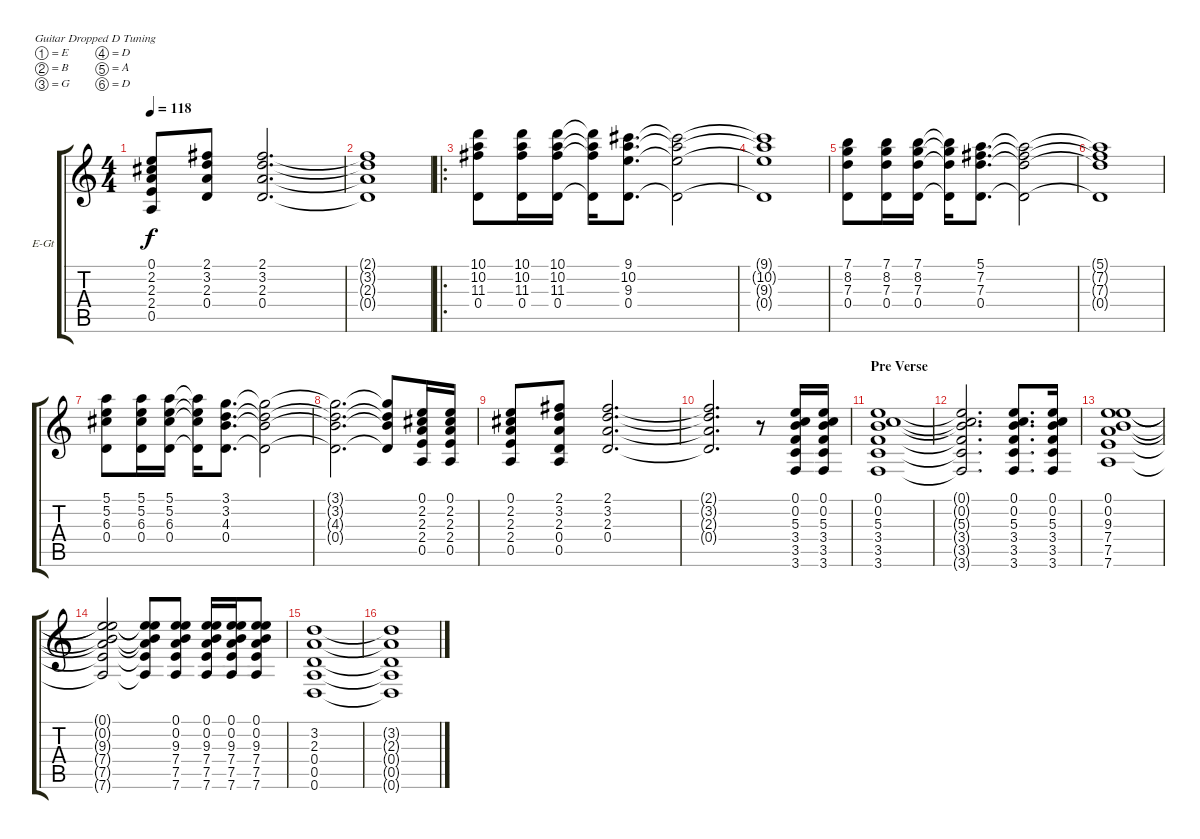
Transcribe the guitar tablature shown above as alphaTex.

\bracketExtendMode groupsimilarinstruments
\firstSystemTrackNameOrientation horizontal
\otherSystemsTrackNameOrientation horizontal
\track ("Guitar 2" "E-Gt") {instrument overdrivenguitar}
\staff {score tabs}
\tuning (E4 B3 G3 D3 A2 D2)
\ts (4 4)
\tempo 118
\clef g2
\ks c
(0.1 2.2 2.3 2.4 0.5).8{dy f} (2.1 3.2 2.3 0.4).8 (2.1 3.2 2.3 0.4).2{d} |
(2.1{t} 3.2{t} 2.3{t} 0.4{t}).1 |
\ro
(10.1 10.2 11.3 0.4).8 (10.1 10.2 11.3 0.4).16 (10.1 10.2 11.3 0.4).16 (10.1{t} 10.2{t} 11.3{t} 0.4{t}).16 (9.1 10.2 9.3 0.4).8{d} (9.1{t} 10.2{t} 9.3{t} 0.4{t}).2 |
(9.1{t} 10.2{t} 9.3{t} 0.4{t}).1 |
(7.1 8.2 7.3 0.4).8 (7.1 8.2 7.3 0.4).16 (7.1 8.2 7.3 0.4).16 (7.1{t} 8.2{t} 7.3{t} 0.4{t}).16 (5.1 7.2 7.3 0.4).8{d} (5.1{t} 7.2{t} 7.3{t} 0.4{t}).2 |
(5.1{t} 7.2{t} 7.3{t} 0.4{t}).1 |
(5.1 5.2 6.3 0.4).8 (5.1 5.2 6.3 0.4).16 (5.1 5.2 6.3 0.4).16 (5.1{t} 5.2{t} 6.3{t} 0.4{t}).16 (3.1 3.2 4.3 0.4).8{d} (3.1{t} 3.2{t} 4.3{t} 0.4{t}).2 |
(3.1{t} 3.2{t} 4.3{t} 0.4{t}).2{d} (3.1{t} 3.2{t} 4.3{t} 0.4{t}).8 (0.1 2.2 2.3 2.4 0.5).16 (0.1 2.2 2.3 2.4 0.5).16 |
(0.1 2.2 2.3 2.4 0.5).8 (2.1 3.2 2.3 0.4 0.5).8 (2.1 3.2 2.3 0.4).2{d} |
(2.1{t} 3.2{t} 2.3{t} 0.4{t}).2{d} r.8 (0.1 0.2 5.3 3.4 3.5 3.6).16 (0.1 0.2 5.3 3.4 3.5 3.6).16 |
\section ("" "Pre Verse")
(0.1 0.2 5.3 3.4 3.5 3.6).1 |
(0.1{t} 0.2{t} 5.3{t} 3.4{t} 3.5{t} 3.6{t}).2{d} (0.1 0.2 5.3 3.4 3.5 3.6).8{d} (0.1 0.2 5.3 3.4 3.5 3.6).16 |
(0.1 0.2 9.3 7.4 7.5 7.6).1 |
(0.1{t} 0.2{t} 9.3{t} 7.4{t} 7.5{t} 7.6{t}).2 (0.1{t} 0.2{t} 9.3{t} 7.4{t} 7.5{t} 7.6{t}).8 (0.1 0.2 9.3 7.4 7.5 7.6).8 (0.1 0.2 9.3 7.4 7.5 7.6).16 (0.1 0.2 9.3 7.4 7.5 7.6).16 (0.1 0.2 9.3 7.4 7.5 7.6).8 |
(3.2 2.3 0.4 0.5 0.6).1 |
(3.2{t} 2.3{t} 0.4{t} 0.5{t} 0.6{t}).1
